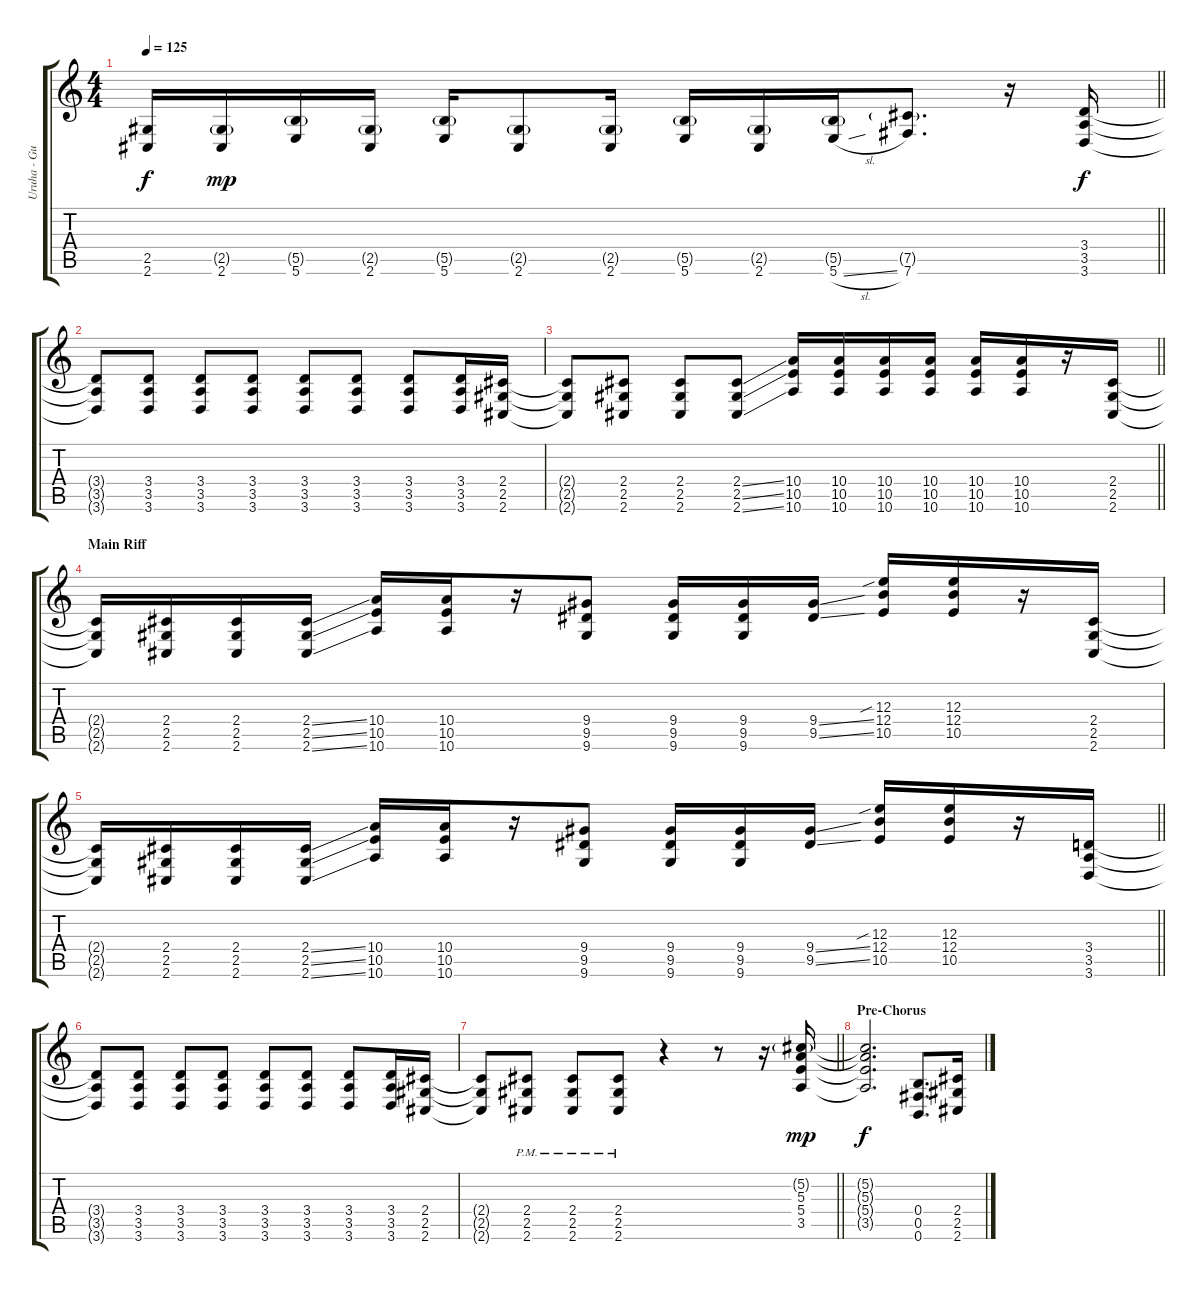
\track ("Uruha - Guitar 1" "Uruha - Gu") {instrument overdrivenguitar}
\staff {score tabs}
\tuning (Db4 Ab3 E3 B2 Gb2 B1) {hide}
\ts (4 4)
\tempo 125
\clef g2
\barLineRight lightlight
\ks c
(2.5{t} 2.6{t}).16{dy f} (2.5{g} 2.6).16{dy mp} (5.5{g} 5.6).16 (2.5{g} 2.6).16 (5.5{g} 5.6).16 (2.5{g} 2.6).8 (2.5{g} 2.6).16 (5.5{g} 5.6).16 (2.5{g} 2.6).16 (5.5{g} 5.6{sl}).16 (7.5{g} 7.6).8{d} r.16 (3.4 3.5 3.6).16{dy f} |
(3.4{t} 3.5{t} 3.6{t}).8 (3.4 3.5 3.6).8 (3.4 3.5 3.6).8 (3.4 3.5 3.6).8 (3.4 3.5 3.6).8 (3.4 3.5 3.6).8 (3.4 3.5 3.6).8 (3.4 3.5 3.6).16 (2.4 2.5 2.6).16 |
\barLineRight lightlight
(2.4{t} 2.5{t} 2.6{t}).8 (2.4 2.5 2.6).8 (2.4 2.5 2.6).8 (2.4{ss} 2.5{ss} 2.6{ss}).8 (10.4 10.5 10.6).16 (10.4 10.5 10.6).16 (10.4 10.5 10.6).16 (10.4 10.5 10.6).16 (10.4 10.5 10.6).16 (10.4 10.5 10.6).16 r.16 (2.4 2.5 2.6).16 |
\section ("" "Main Riff")
(2.4{t} 2.5{t} 2.6{t}).16 (2.4 2.5 2.6).16 (2.4 2.5 2.6).16 (2.4{ss} 2.5{ss} 2.6{ss}).16 (10.4 10.5 10.6).16 (10.4 10.5 10.6).16 r.16 (9.4 9.5 9.6).8 (9.4 9.5 9.6).16 (9.4 9.5 9.6).16 (9.4{ss} 9.5{ss}).16 (12.3{sib} 12.4 10.5).16 (12.3 12.4 10.5).16 r.16 (2.4 2.5 2.6).16 |
\barLineRight lightlight
(2.4{t} 2.5{t} 2.6{t}).16 (2.4 2.5 2.6).16 (2.4 2.5 2.6).16 (2.4{ss} 2.5{ss} 2.6{ss}).16 (10.4 10.5 10.6).16 (10.4 10.5 10.6).16 r.16 (9.4 9.5 9.6).8 (9.4 9.5 9.6).16 (9.4 9.5 9.6).16 (9.4{ss} 9.5{ss}).16 (12.3{sib} 12.4 10.5).16 (12.3 12.4 10.5).16 r.16 (3.4 3.5 3.6).16 |
\section ("" "")
(3.4{t} 3.5{t} 3.6{t}).8 (3.4 3.5 3.6).8 (3.4 3.5 3.6).8 (3.4 3.5 3.6).8 (3.4 3.5 3.6).8 (3.4 3.5 3.6).8 (3.4 3.5 3.6).8 (3.4 3.5 3.6).16 (2.4 2.5 2.6).16 |
\barLineRight lightlight
(2.4{t} 2.5{t} 2.6{t}).8 (2.4{pm} 2.5{pm} 2.6{pm}).8 (2.4{pm} 2.5{pm} 2.6{pm}).8 (2.4{pm} 2.5{pm} 2.6{pm}).8 r.4 r.8 r.16 (5.2{g} 5.3 5.4 3.5).16{dy mp} |
\section ("" "Pre-Chorus")
(5.2{t} 5.3{t} 5.4{t} 3.5{t}).2{d dy f} (0.4 0.5 0.6).8{d} (2.4 2.5 2.6).16
